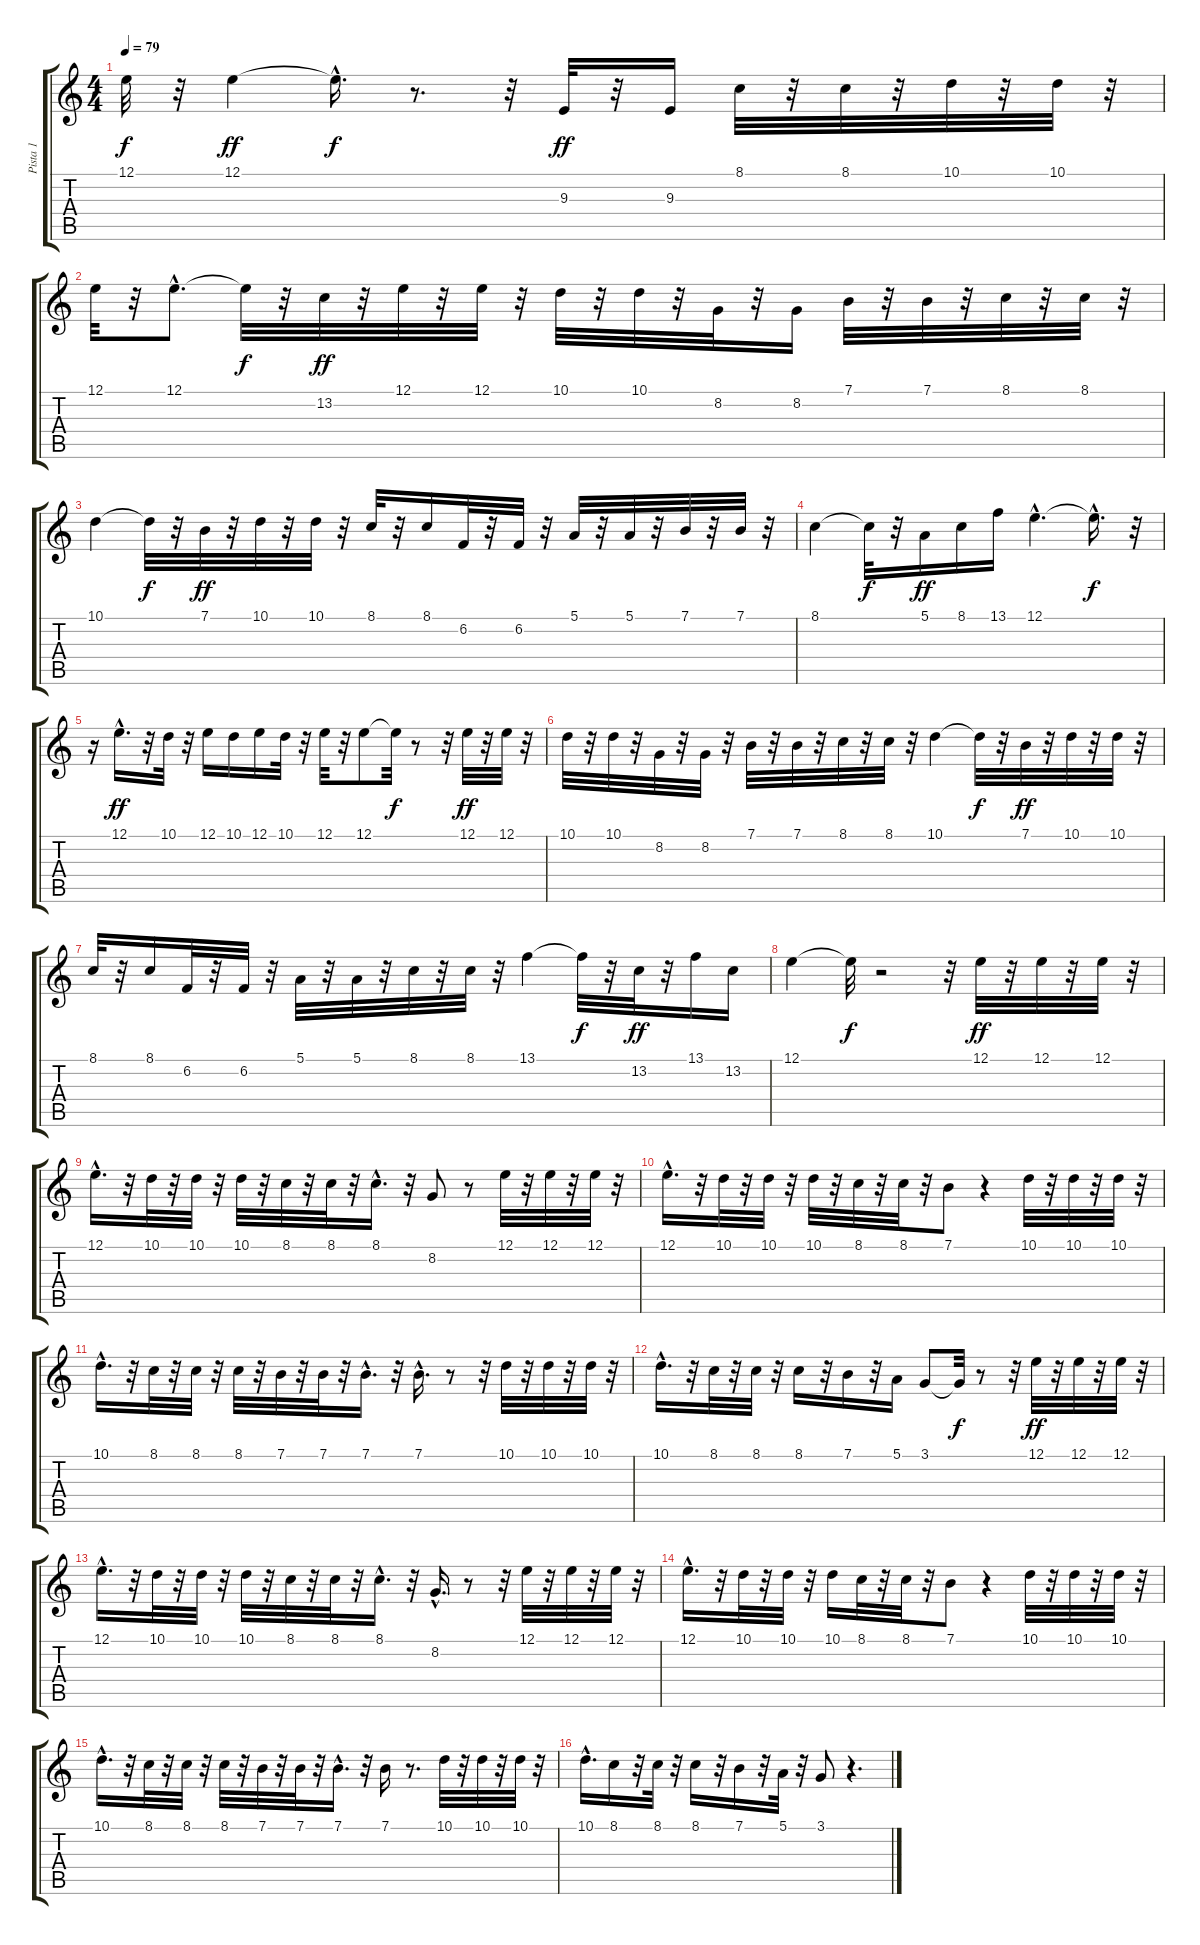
\track ("Pista 1" "Pista 1") {instrument flute}
\staff {score tabs}
\tuning (E4 B3 G3 D3 A2 E2) {hide}
\ts (4 4)
\tempo 79
\clef g2
\ks c
12.1{t}.32{dy f} r.32 12.1.4{dy ff} 12.1{hac t}.16{d dy f} r.8{d} r.32 9.3.32{dy ff} r.32 9.3.16 8.1.32 r.32 8.1.32 r.32 10.1.32 r.32 10.1.32 r.32 |
12.1.32 r.32 12.1{hac}.8{d} 12.1{t}.32{dy f} r.32 13.2.32{dy ff} r.32 12.1.32 r.32 12.1.32 r.32 10.1.32 r.32 10.1.32 r.32 8.2.32 r.32 8.2.16 7.1.32 r.32 7.1.32 r.32 8.1.32 r.32 8.1.32 r.32 |
10.1.4 10.1{t}.32{dy f} r.32 7.1.32{dy ff} r.32 10.1.32 r.32 10.1.32 r.32 8.1.32 r.32 8.1.16 6.2.32 r.32 6.2.32 r.32 5.1.32 r.32 5.1.32 r.32 7.1.32 r.32 7.1.32 r.32 |
8.1.4 8.1{t}.32{dy f} r.32 5.1.16{dy ff} 8.1.16 13.1.16 12.1{hac}.4{d} 12.1{hac t}.16{d dy f} r.32 |
r.16 12.1{hac}.16{d dy ff} r.32 10.1.32 r.32 12.1.16 10.1.16 12.1.16 10.1.32 r.32 12.1.32 r.32 12.1.8 12.1{t}.32{dy f} r.8 r.32 12.1.32{dy ff} r.32 12.1.32 r.32 |
10.1.32 r.32 10.1.32 r.32 8.2.32 r.32 8.2.32 r.32 7.1.32 r.32 7.1.32 r.32 8.1.32 r.32 8.1.32 r.32 10.1.4 10.1{t}.32{dy f} r.32 7.1.32{dy ff} r.32 10.1.32 r.32 10.1.32 r.32 |
8.1.32 r.32 8.1.16 6.2.32 r.32 6.2.32 r.32 5.1.32 r.32 5.1.32 r.32 8.1.32 r.32 8.1.32 r.32 13.1.4 13.1{t}.32{dy f} r.32 13.2.32{dy ff} r.32 13.1.16 13.2.16 |
12.1.4 12.1{t}.32{dy f} r.2 r.32 12.1.32{dy ff} r.32 12.1.32 r.32 12.1.32 r.32 |
12.1{hac}.16{d} r.32 10.1.32 r.32 10.1.32 r.32 10.1.32 r.32 8.1.32 r.32 8.1.32 r.32 8.1{hac}.16{d} r.32 8.2.8 r.8 12.1.32 r.32 12.1.32 r.32 12.1.32 r.32 |
12.1{hac}.16{d} r.32 10.1.32 r.32 10.1.32 r.32 10.1.32 r.32 8.1.32 r.32 8.1.32 r.32 7.1.8 r.4 10.1.32 r.32 10.1.32 r.32 10.1.32 r.32 |
10.1{hac}.16{d} r.32 8.1.32 r.32 8.1.32 r.32 8.1.32 r.32 7.1.32 r.32 7.1.32 r.32 7.1{hac}.16{d} r.32 7.1{hac}.16{d} r.8 r.32 10.1.32 r.32 10.1.32 r.32 10.1.32 r.32 |
10.1{hac}.16{d} r.32 8.1.32 r.32 8.1.32 r.32 8.1.16 r.32 7.1.16 r.32 5.1.16 3.1.8 3.1{t}.32{dy f} r.8 r.32 12.1.32{dy ff} r.32 12.1.32 r.32 12.1.32 r.32 |
12.1{hac}.16{d} r.32 10.1.32 r.32 10.1.32 r.32 10.1.32 r.32 8.1.32 r.32 8.1.32 r.32 8.1{hac}.16{d} r.32 8.2{hac}.16{d} r.8 r.32 12.1.32 r.32 12.1.32 r.32 12.1.32 r.32 |
12.1{hac}.16{d} r.32 10.1.32 r.32 10.1.32 r.32 10.1.16 8.1.32 r.32 8.1.32 r.32 7.1.8 r.4 10.1.32 r.32 10.1.32 r.32 10.1.32 r.32 |
10.1{hac}.16{d} r.32 8.1.32 r.32 8.1.32 r.32 8.1.32 r.32 7.1.32 r.32 7.1.32 r.32 7.1{hac}.16{d} r.32 7.1.16 r.8{d} 10.1.32 r.32 10.1.32 r.32 10.1.32 r.32 |
10.1{hac}.16{d} 8.1.16 r.32 8.1.32 r.32 8.1.16 r.32 7.1.16 r.32 5.1.32 r.32 3.1.8 r.4{d}
